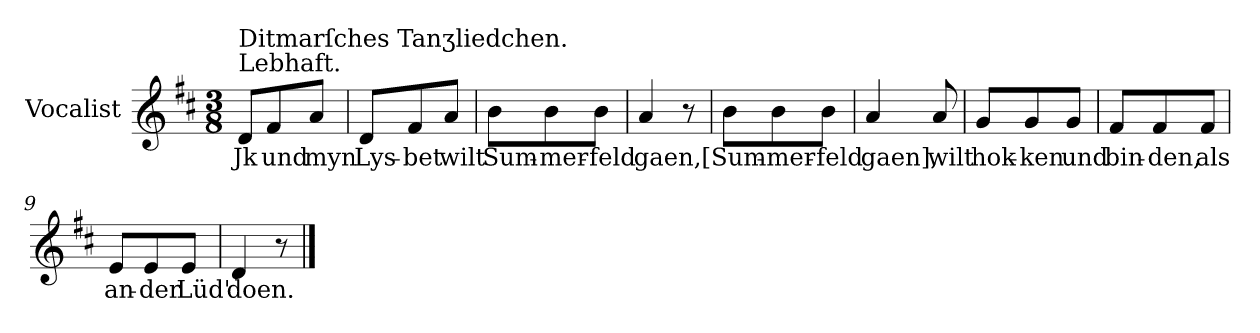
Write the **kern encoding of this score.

**kern	**text
*part1	*part1
*staff1	*staff1
*I"Vocalist	*
*k[f#c#]	*
*D:	*
*M3/8	*
=1	=1
!LO:TX:a:t=Lebhaft.	!
!LO:TX:a:t=Ditmarſches Tanʒliedchen.	!
8dL	Jk
8f#	und
8aJ	myn
=2	=2
8dL	Lys-
8f#	-bet
8aJ	wilt
=3	=3
8bL	Sum-
8b	-mer-
8bJ	-feld
=4	=4
4a	gaen,
8r	.
=5	=5
8bL	[Sum-
8b	-mer-
8bJ	-feld
=6	=6
4a	gaen],
8a	wilt
=7	=7
8gL	hok-
8g	-ken
8gJ	und
=8	=8
8f#L	bin-
8f#	-den,
8f#J	als
=9	=9
8eL	an-
8e	-der
8eJ	Lüd'
=10	=10
4d	doen.
8r	.
==	==
*-	*-
